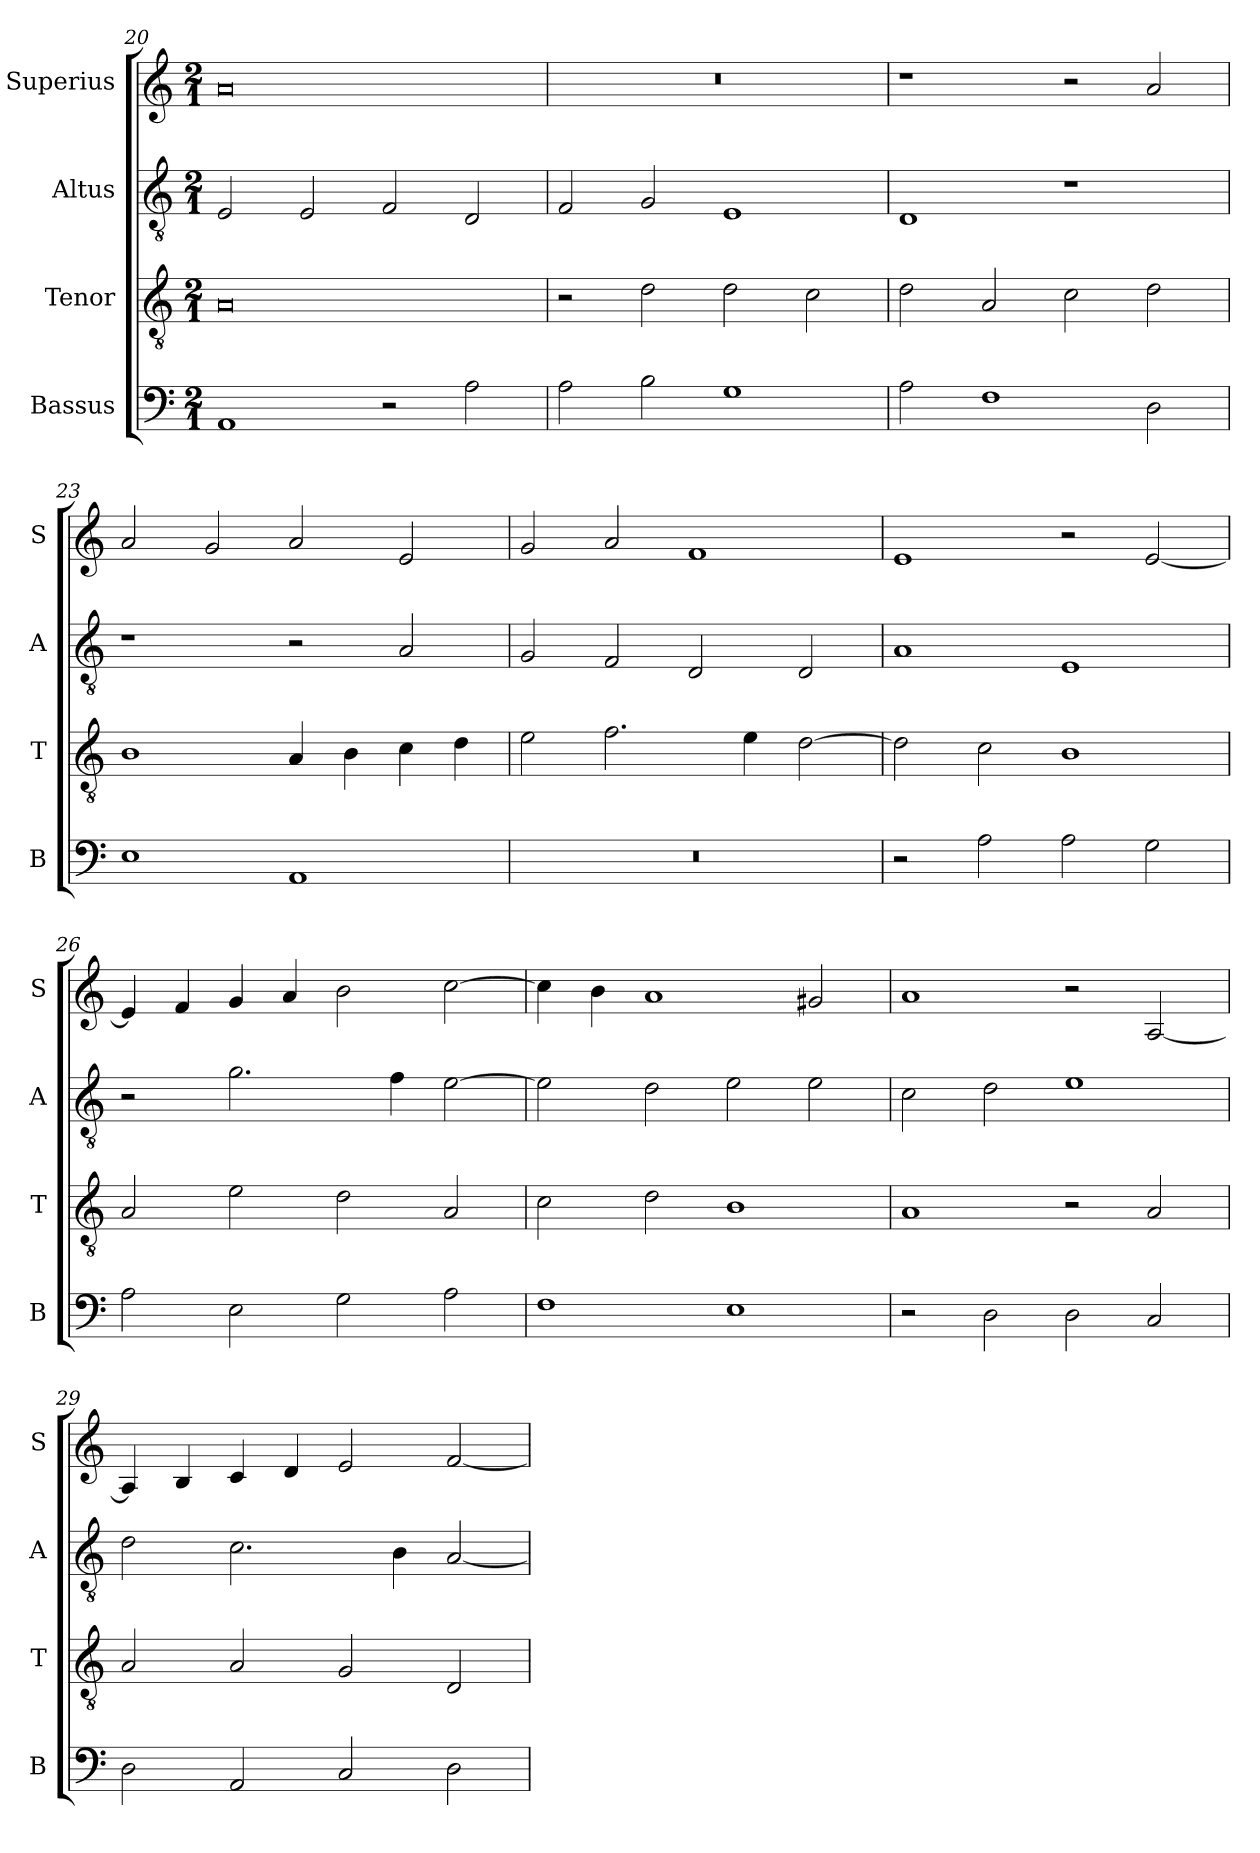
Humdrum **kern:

**kern	**kern	**kern	**kern
*part4	*part3	*part2	*part1
*staff4	*staff3	*staff2	*staff1
*I"Bassus	*I"Tenor	*I"Altus	*I"Superius
*I'B	*I'T	*I'A	*I'S
*clefF4	*clefGv2	*clefGv2	*clefG2
*k[]	*k[]	*k[]	*k[]
*C:	*C:	*C:	*C:
*M2/1	*M2/1	*M2/1	*M2/1
=20	=20	=20	=20
1AA	0A	2E	0a
.	.	2E	.
2r	.	2F	.
2A	.	2D	.
=21	=21	=21	=21
2A	2r	2F	0r
2B	2d	2G	.
1G	2d	1E	.
.	2c	.	.
=22	=22	=22	=22
2A	2d	1D	1r
1F	2A	.	.
.	2c	1r	2r
2D	2d	.	2a
=23	=23	=23	=23
1E	1B	1r	2a
.	.	.	2g
1AA	4A	2r	2a
.	4B	.	.
.	4c	2A	2e
.	4d	.	.
=24	=24	=24	=24
0r	2e	2G	2g
.	2.f	2F	2a
.	.	2D	1f
.	4e	.	.
.	[2d	2D	.
=25	=25	=25	=25
2r	2d]	1A	1e
2A	2c	.	.
2A	1B	1E	2r
2G	.	.	[2e
=26	=26	=26	=26
2A	2A	2r	4e]
.	.	.	4f
2E	2e	2.g	4g
.	.	.	4a
2G	2d	.	2b
.	.	4f	.
2A	2A	[2e	[2cc
=27	=27	=27	=27
1F	2c	2e]	4cc]
.	.	.	4b
.	2d	2d	1a
1E	1B	2e	.
.	.	2e	2g#X
=28	=28	=28	=28
2r	1A	2c	1a
2D	.	2d	.
2D	2r	1e	2r
2C	2A	.	[2A
=29	=29	=29	=29
2D	2A	2d	4A]
.	.	.	4B
2AA	2A	2.c	4c
.	.	.	4d
2C	2G	.	2e
.	.	4B	.
2D	2D	[2A	[2f
=	=	=	=
*-	*-	*-	*-
